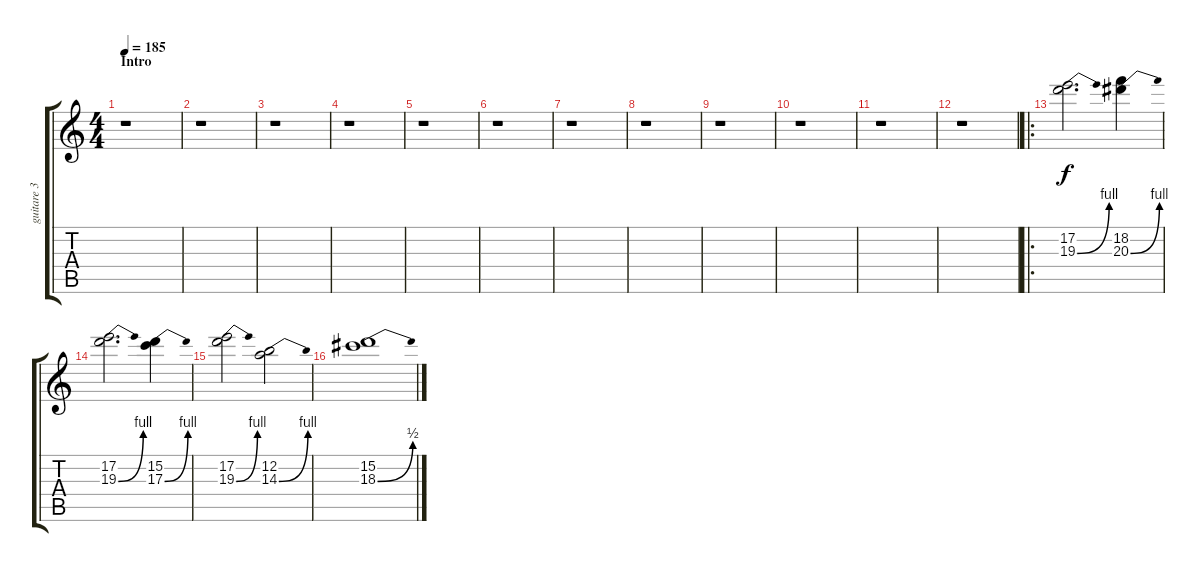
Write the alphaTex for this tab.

\track ("guitare 3 & fill" "guitare 3 ") {instrument distortionguitar}
\staff {score tabs}
\tuning (E4 B3 G3 D3 A2 E2) {hide}
\ts (4 4)
\section ("" "Intro")
\tempo 185
\clef g2
\ks c
r.1{dy f instrument distortionguitar} |
r.1 |
r.1 |
r.1 |
r.1 |
r.1 |
r.1 |
r.1 |
r.1 |
r.1 |
r.1 |
r.1 |
\ro
(17.2 19.3{be (bend 0 0 60 4)}).2{d} (18.2 20.3{be (bend 0 0 60 4)}).4 |
(17.2 19.3{be (bend 0 0 60 4)}).2{d} (15.2 17.3{be (bend 0 0 60 4)}).4 |
(17.2 19.3{be (bend 0 0 60 4)}).2 (12.2 14.3{be (bend 0 0 60 4)}).2 |
(15.2 18.3{be (bend 0 0 60 2)}).1
